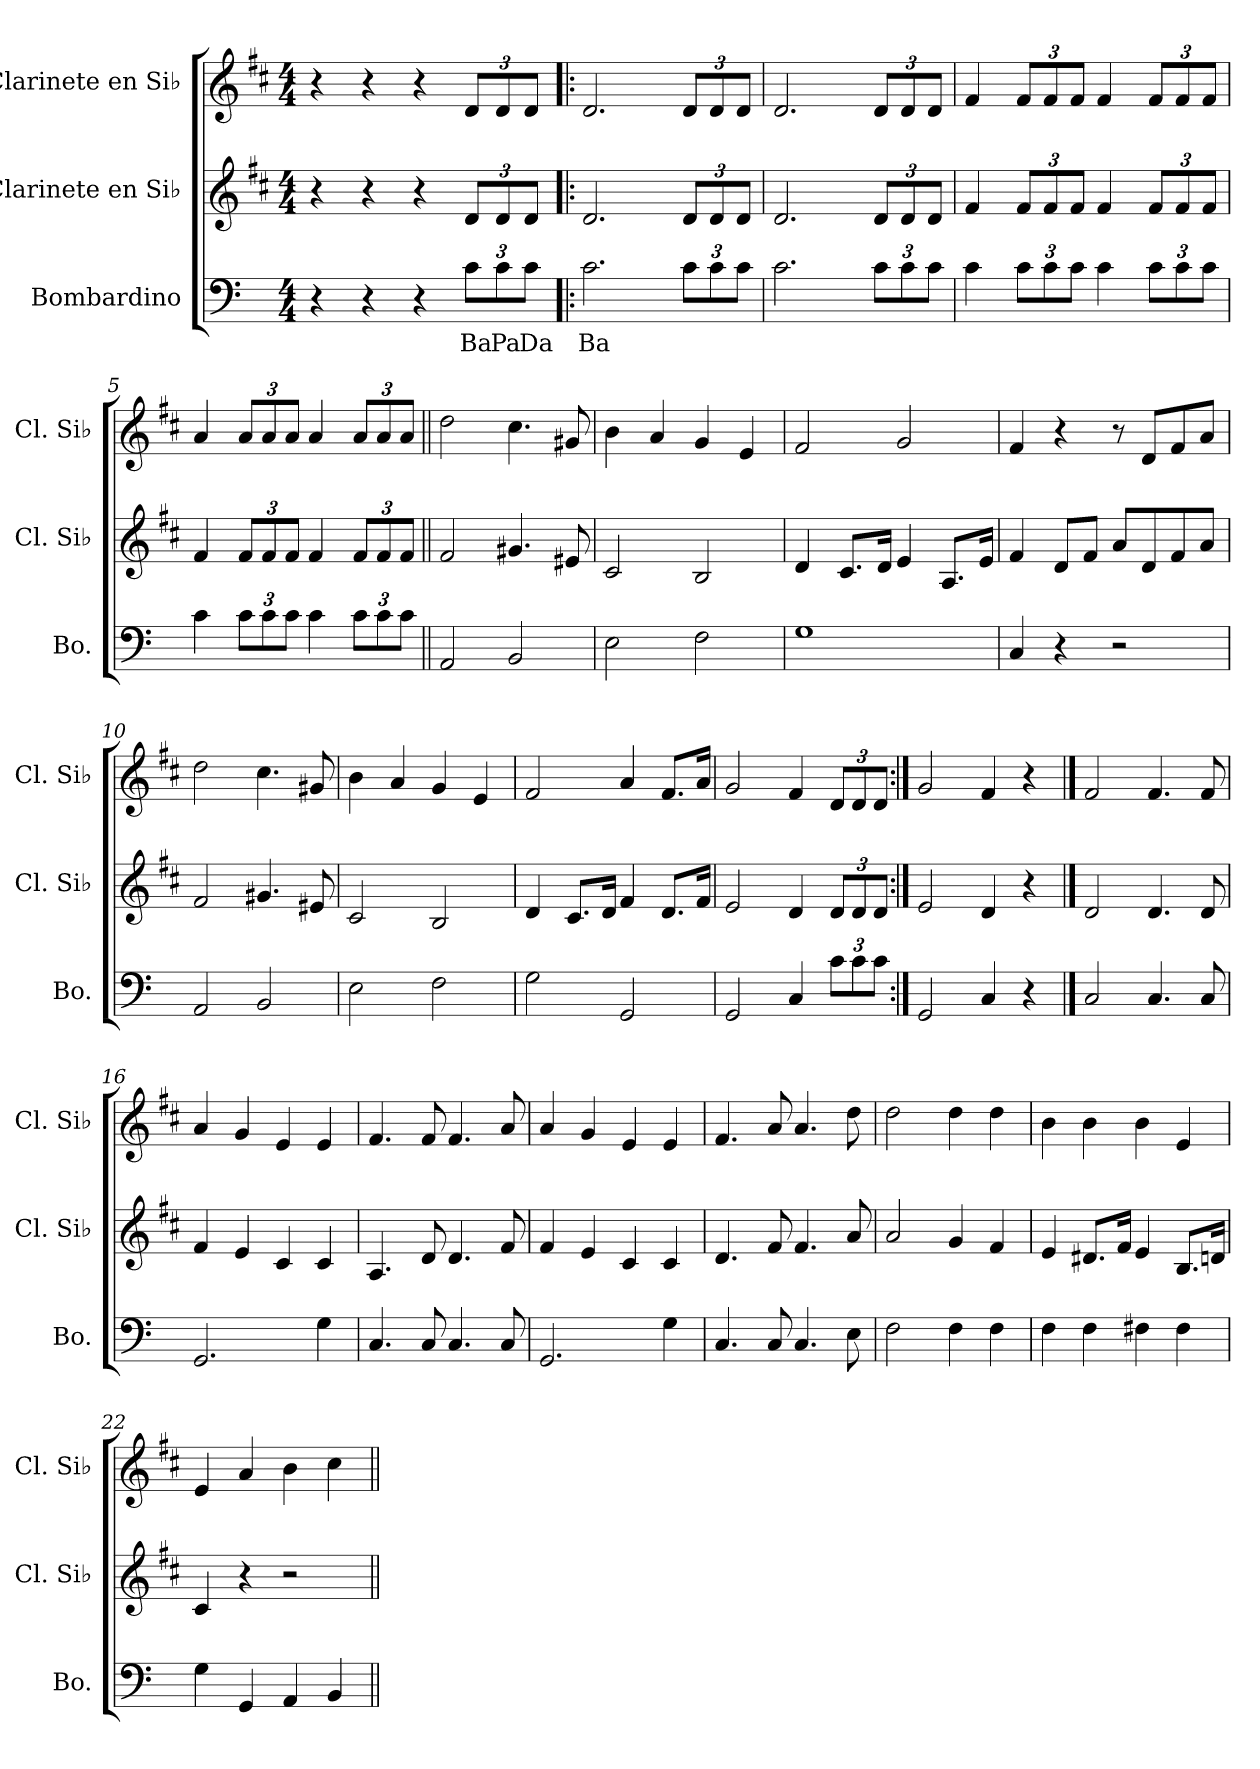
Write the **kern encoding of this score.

**kern	**text	**kern	**kern
*part3	*part3	*part2	*part1
*staff3	*staff3	*staff2	*staff1
*I"Bombardino	*	*I"Clarinete en Si♭	*I"Clarinete en Si♭
*I'Bo.	*	*I'Cl. Si♭	*I'Cl. Si♭
*clefF4	*	*clefG2	*clefG2
*	*	*ITrd1c2	*ITrd1c2
*k[]	*	*k[]	*k[]
*M4/4	*	*M4/4	*M4/4
=1	=1	=1	=1
4r	.	4r	4r
4r	.	4r	4r
4r	.	4r	4r
*Xbrackettup	*	*Xbrackettup	*Xbrackettup
12c\L	Ba	12c/L	12c/L
12c\	Pa	12c/	12c/
12c\J	Da	12c/J	12c/J
=2!|:	=2!|:	=2!|:	=2!|:
2.c\	Ba	2.c/	2.c/
12c\L	.	12c/L	12c/L
12c\	.	12c/	12c/
12c\J	.	12c/J	12c/J
=3	=3	=3	=3
2.c\	.	2.c/	2.c/
12c\L	.	12c/L	12c/L
12c\	.	12c/	12c/
12c\J	.	12c/J	12c/J
=4	=4	=4	=4
4c\	.	4e/	4e/
12c\L	.	12e/L	12e/L
12c\	.	12e/	12e/
12c\J	.	12e/J	12e/J
4c\	.	4e/	4e/
12c\L	.	12e/L	12e/L
12c\	.	12e/	12e/
12c\J	.	12e/J	12e/J
!!LO:LB:g=z
=5	=5	=5	=5
4c\	.	4e/	4g/
12c\L	.	12e/L	12g/L
12c\	.	12e/	12g/
12c\J	.	12e/J	12g/J
4c\	.	4e/	4g/
12c\L	.	12e/L	12g/L
12c\	.	12e/	12g/
12c\J	.	12e/J	12g/J
=6||	=6||	=6||	=6||
2AA/	.	2e/	2cc\
2BB/	.	4.f#X/	4.b\
.	.	8d#X/	8f#X/
=7	=7	=7	=7
2E\	.	2B/	4a\
.	.	.	4g/
2F\	.	2A/	4f/
.	.	.	4d/
=8	=8	=8	=8
1G	.	4c/	2e/
.	.	8.B/L	.
.	.	16c/Jk	.
.	.	4d/	2f/
.	.	8.G/L	.
.	.	16d/Jk	.
=9	=9	=9	=9
4C/	.	4e/	4e/
4r	.	8c/L	4r
.	.	8e/J	.
2r	.	8g/L	8r
.	.	8c/	8c/L
.	.	8e/	8e/
.	.	8g/J	8g/J
!!LO:LB:g=z
=10	=10	=10	=10
2AA/	.	2e/	2cc\
2BB/	.	4.f#X/	4.b\
.	.	8d#X/	8f#X/
=11	=11	=11	=11
2E\	.	2B/	4a\
.	.	.	4g/
2F\	.	2A/	4f/
.	.	.	4d/
=12	=12	=12	=12
2G\	.	4c/	2e/
.	.	8.B/L	.
.	.	16c/Jk	.
2GG/	.	4e/	4g/
.	.	8.c/L	8.e/L
.	.	16e/Jk	16g/Jk
=13	=13	=13	=13
2GG/	.	2d/	2f/
4C/	.	4c/	4e/
12c\L	.	12c/L	12c/L
12c\	.	12c/	12c/
12c\J	.	12c/J	12c/J
=14:|!	=14:|!	=14:|!	=14:|!
2GG/	.	2d/	2f/
4C/	.	4c/	4e/
4r	.	4r	4r
==15	==15	==15	==15
2C/	.	2c/	2e/
4.C/	.	4.c/	4.e/
8C/	.	8c/	8e/
=16	=16	=16	=16
2.GG/	.	4e/	4g/
.	.	4d/	4f/
.	.	4B/	4d/
4G\	.	4B/	4d/
!!LO:PB:g=z
=17	=17	=17	=17
4.C/	.	4.G/	4.e/
8C/	.	8c/	8e/
4.C/	.	4.c/	4.e/
8C/	.	8e/	8g/
=18	=18	=18	=18
2.GG/	.	4e/	4g/
.	.	4d/	4f/
.	.	4B/	4d/
4G\	.	4B/	4d/
=19	=19	=19	=19
4.C/	.	4.c/	4.e/
8C/	.	8e/	8g/
4.C/	.	4.e/	4.g/
8E\	.	8g/	8cc\
=20	=20	=20	=20
2F\	.	2g/	2cc\
4F\	.	4f/	4cc\
4F\	.	4e/	4cc\
=21	=21	=21	=21
4F\	.	4d/	4a\
4F\	.	8.c#X/L	4a\
.	.	16e/Jk	.
4F#X\	.	4d/	4a\
4F#\	.	8.A/L	4d/
.	.	16cn/Jk	.
=22	=22	=22	=22
4G\	.	4B/	4d/
4GG/	.	4r	4g/
4AA/	.	2r	4a\
4BB/	.	.	4b\
=||	=||	=||	=||
*-	*-	*-	*-
